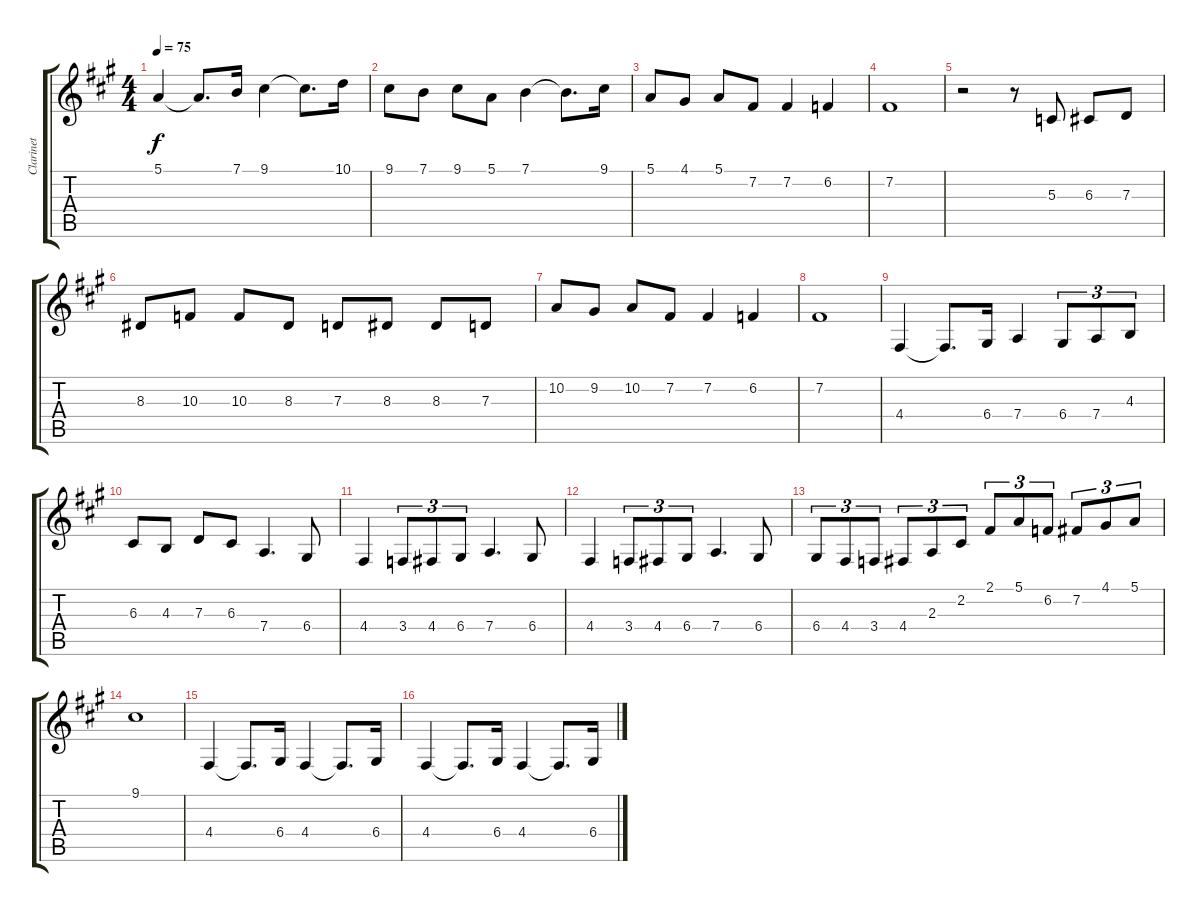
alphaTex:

\track ("Clarinet" "Clarinet") {instrument clarinet}
\staff {score tabs}
\tuning (E4 B3 G3 D3 A2 E2) {hide}
\ts (4 4)
\tempo 75
\clef g2
\ks f#minor
5.1.4{dy f} 5.1{t}.8{d} 7.1.16 9.1.4 9.1{t}.8{d} 10.1.16 |
9.1.8 7.1.8 9.1.8 5.1.8 7.1.4 7.1{t}.8{d} 9.1.16 |
5.1.8 4.1.8 5.1.8 7.2.8 7.2.4 6.2.4 |
7.2.1 |
r.2 r.8 5.3.8 6.3.8 7.3.8 |
8.3.8 10.3.8 10.3.8 8.3.8 7.3.8 8.3.8 8.3.8 7.3.8 |
10.2.8 9.2.8 10.2.8 7.2.8 7.2.4 6.2.4 |
7.2.1 |
4.4.4 4.4{t}.8{d} 6.4.16 7.4.4 6.4.8{tu (3 2)} 7.4.8{tu (3 2)} 4.3.8{tu (3 2)} |
6.3.8 4.3.8 7.3.8 6.3.8 7.4.4{d} 6.4.8 |
4.4.4 3.4.8{tu (3 2)} 4.4.8{tu (3 2)} 6.4.8{tu (3 2)} 7.4.4{d} 6.4.8 |
4.4.4 3.4.8{tu (3 2)} 4.4.8{tu (3 2)} 6.4.8{tu (3 2)} 7.4.4{d} 6.4.8 |
6.4.8{tu (3 2)} 4.4.8{tu (3 2)} 3.4.8{tu (3 2)} 4.4.8{tu (3 2)} 2.3.8{tu (3 2)} 2.2.8{tu (3 2)} 2.1.8{tu (3 2)} 5.1.8{tu (3 2)} 6.2.8{tu (3 2)} 7.2.8{tu (3 2)} 4.1.8{tu (3 2)} 5.1.8{tu (3 2)} |
9.1.1 |
4.4.4 4.4{t}.8{d} 6.4.16 4.4.4 4.4{t}.8{d} 6.4.16 |
4.4.4 4.4{t}.8{d} 6.4.16 4.4.4 4.4{t}.8{d} 6.4.16
